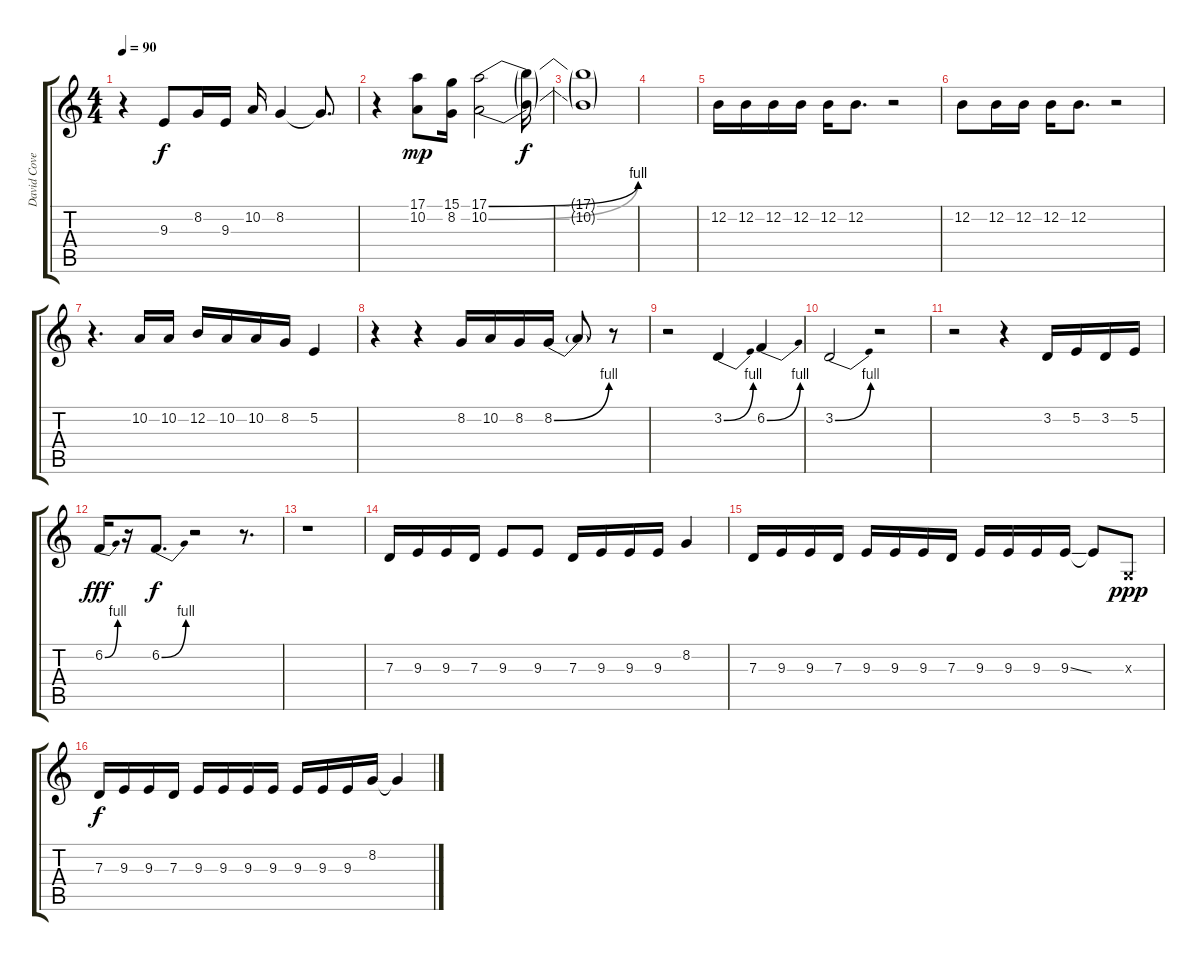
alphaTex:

\track ("David Coverdale (Voice)" "David Cove") {instrument lead6voice}
\staff {score tabs}
\tuning (E4 B3 G3 D3 A2 E2) {hide}
\ts (4 4)
\tempo 90
\clef g2
\ks c
r.4{dy fff} 9.3.8{dy f} 8.2.16 9.3.16 10.2.16 8.2.4 8.2{t}.8{d} |
r.4 (17.1 10.2).8{dy mp} (15.1 8.2).16 (17.1{be (bend 0 0 60 4)} 10.2{be (bend 0 0 60 4)}).2 (17.1{t} 10.2{t}).16{dy f} |
(17.1{t} 10.2{t}).1 |
|
12.2.16 12.2.16 12.2.16 12.2.16 12.2.16 12.2.8{d} r.2 |
12.2.8 12.2.16 12.2.16 12.2.16 12.2.8{d} r.2 |
r.4{d} 10.2.16 10.2.16 12.2.16 10.2.16 10.2.16 8.2.16 5.2.4 |
r.4 r.4 8.2.16 10.2.16 8.2.16 8.2{be (bend 0 0 60 4)}.16 8.2{t}.8 r.8 |
r.2 3.2{be (bend 0 0 60 4)}.4 6.2{be (bend 0 0 60 4)}.4 |
3.2{be (bend 0 0 60 4)}.2 r.2 |
r.2 r.4 3.2.16 5.2.16 3.2.16 5.2.16 |
6.2{be (bend 0 0 60 4)}.16{dy fff} r.16 6.2{be (bend 0 0 60 4)}.8{d dy f} r.2 r.8{d} |
r.1 |
7.3.16 9.3.16 9.3.16 7.3.16 9.3.8 9.3.8 7.3.16 9.3.16 9.3.16 9.3.16 8.2.4 |
7.3.16 9.3.16 9.3.16 7.3.16 9.3.16 9.3.16 9.3.16 7.3.16 9.3.16 9.3.16 9.3.16 9.3{ss}.16 9.3{t}.8 0.3{x}.8{dy ppp} |
7.3.16{dy f} 9.3.16 9.3.16 7.3.16 9.3.16 9.3.16 9.3.16 9.3.16 9.3.16 9.3.16 9.3.16 8.2.16 8.2{t}.4
